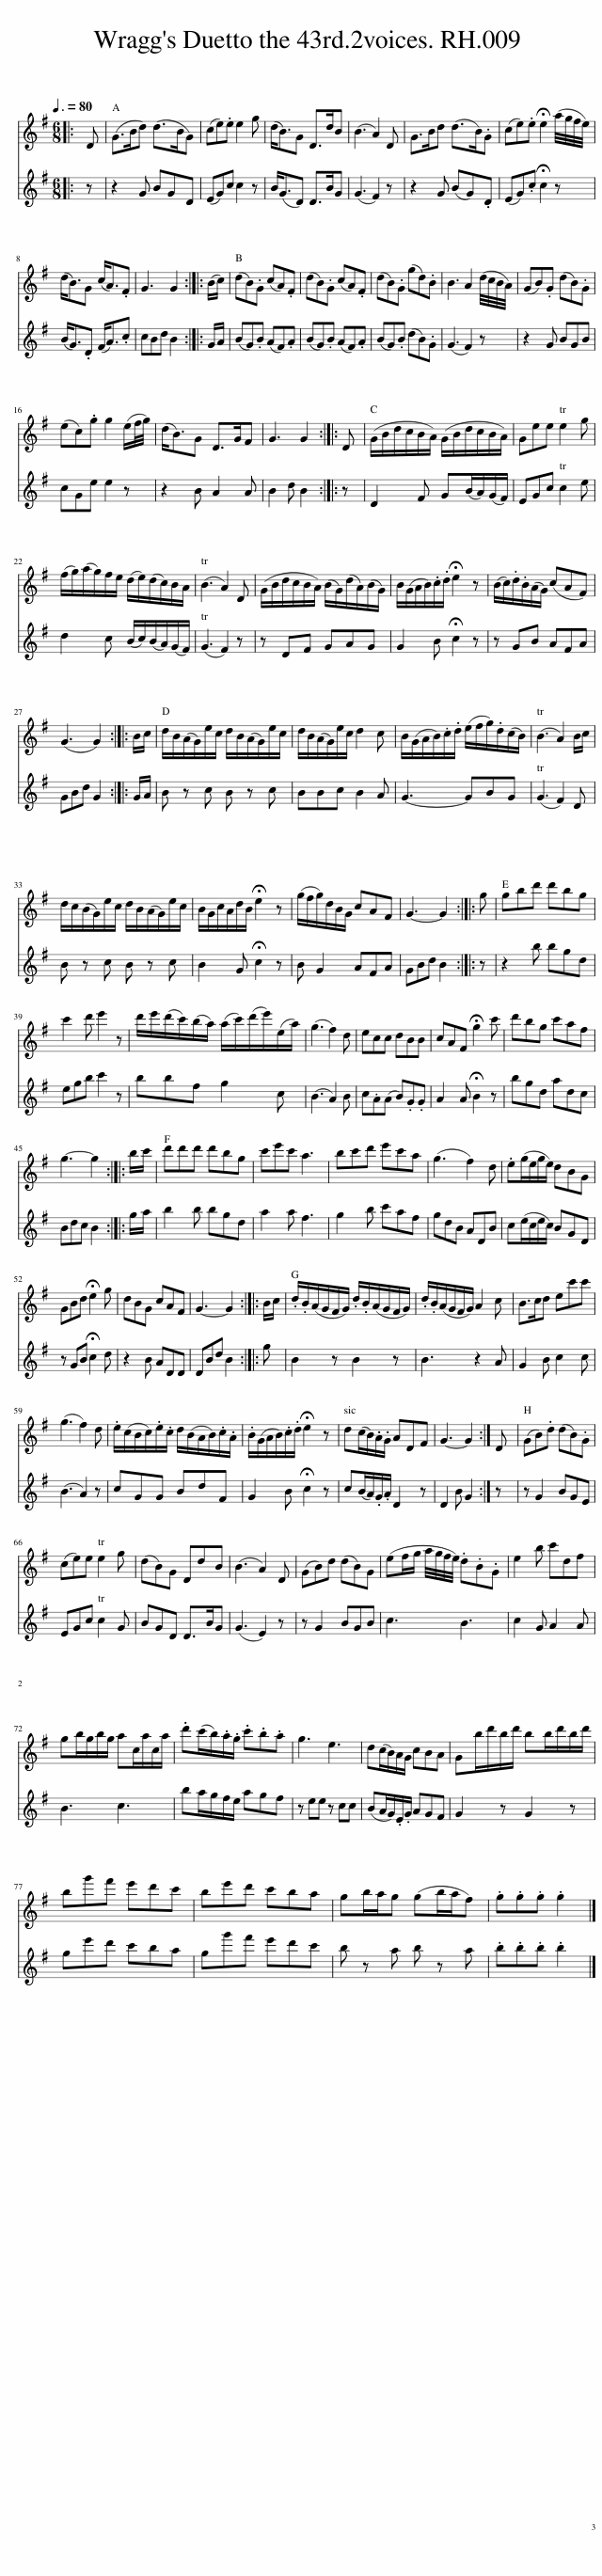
X:1
%%score 1 2
L:1/8
Q:3/8=80
M:6/8
I:linebreak $
K:G
V:1 treble
V:2 treble
V:1
|: D | (G>Bd) (d>BG) | (ce).e e2 g | (d<B)G D>dB | (B3 A2) D | %5
 G>Bd (d>B).G | (ce).e !fermata!e2 (a/4g/4f/4e/4) |$ (d<B)G (c<A).F | G3 G2 :: (B/c/) | %10
 (dB).G (cA).F | (dB).G (cA).F | (dB).G (gd).B | B3 A2 (d/4c/4B/4A/4) | (GB).G (dB).G |$ %15
 (ec).g g2 (e/f/4g/4) | (d<B)G D>GF | G3 G2 :: D | (G/B/d/c/B/A/) (G/B/d/c/B/A/) | %20
 Gee e2 g |$ (f/g/)(a/g/)f/e/ (d/e/)(d/c/)B/A/ | (B3 A2) D | (G/B/d/c/B/A/) (B/G/)(d/A/)(B/G/) | B/(G/A/B/).c/.d/ !fermata!e2 z | %25
 (B/c/).d/.B/(A/G/) (cAF) |$ (G3 G2) :: B/c/ | d/B/(A/G/)e/c/ d/B/(A/G/)e/c/ | d/B/(A/G/)e/c/ d2 c | %30
 B/(G/A/B/).c/.d/ (e/f/g/).d/(c/B/) | (B3 A2) B/c/ |$ d/c/(B/G/)e/c/ d/B/(A/G/)e/c/ | B/G/c/A/d/B/ !fermata!e2 z | (g/f/g/)d/B/G/ cAF | %35
 G3- G2 :: g | gbd' d'bg |$ c'2 d' e'2 z | d'/e'/(d'/c'/)(b/a/) (a/c'/)(d'/e'/)(e/a/) | %40
 (g3 f2) d | ecc dBB | cAF !fermata!g2 c' | d'bg c'af |$ g3- g2 :: %45
 b/c'/ | d'd'd' d'bg | c'e'c' a3 | bc'd' e'c'a | (g3 f2) d | %50
 .e(g/e/g/e/) dBG |$ GBd !fermata!e2 g | dBG cAF | G3- G2 :: B/c/ | %55
 .d/.B/(A/G/F/G/) .d/.B/(A/G/F/G/) | .d/.B/(A/G/F/G/) A2 c | B>cd ec'c' |$ (g3 f2) d | .e/(c/B/c/).e/.c/ d/(B/A/B/).c/.A/ | %60
 .B/(G/A/B/).c/.d/ !fermata!e2 z | d(c/B/).A/.G/ ADF | G3- G2 :| D | (GB).d (dB).G |$ %65
 (ce)e e2 g | (dB)G DdB | (B3 A2) D | (GB)d (dB)G | (ef/g/ a/4g/4f/4e/4) .d.B.G | %70
 e2 b c'df |$ gb/g/b/g/ ac/a/c/a/ | .d'(c'/b/).a/.g/ .c'.b.a | g3 e3 | d(c/B/)A/G/ cBA | %75
 Gb/d'/b/d'/ bb/d'/b/d'/ |$ bg'f' e'd'c' | be'd' c'ba | gb/a/g (gb/a/f) | .g.g.g .g2 |] %80
V:2
|: z | z2 G BGD | (EG)c c2 z | B<(GD) D>BG | (G3 F2) z | %5
 z2 G (BG).D | (EG).c !fermata!c2 z |$ (B<G).D (F<A).c | cBd B2 :: G/A/ | %10
 (BG).B (AF).A | (BG).B (AF).A | (BG).B (dB).G | (G3 F2) z | z2 G BGB |$ %15
 cGe e2 z | z2 B A2 A | B2 d B2 :: z | D2 F G(B/A/)(G/F/) | %20
 EGc c2 e |$ d2 c (B/c/)(B/A/)(G/F/) | (G3 F2) z | z DF GAG | G2 B !fermata!c2 z | %25
 z GB AFA |$ GBd G2 :: G/A/ | B z c B z c | BBc B2 A | %30
 G3- GBG | (G3 F2) D |$ B z c B z c | B2 G !fermata!c2 z | B G2 AFA | %35
 GBd B2 :: z | z2 b bgd |$ egb c'2 z | bbf g2 c | %40
 (B3 A2) B | c.A(A B).G.G | A2 A !fermata!B2 z | bgd adc |$ Bdc B2 :: %45
 g/a/ | b2 b bgd | a2 a f3 | g2 b c'af | gdB ADB | %50
 c(e/c/e/c/) BGD |$ z GB !fermata!c2 d | z2 B ADD | DBd B2 :: g | %55
 B2 z B2 z | B3 z2 A | G2 B c2 c |$ (B3 A2) z | cGG BdF | %60
 G2 B !fermata!c2 z | c(B/A/).G/.A/ D2 z | D2 B G2 :| z | z G2 BGE |$ %65
 EGc c2 G | BGD D>BG | (G3 E2) z | z G2 BGB | c3 B3 | %70
 c2 G A2 A |$ B3 c3 | ba/g/f/e/ agf | z ee z cc | (BA/G/).E/.G/ AGF | %75
 G2 z G2 z |$ ge'd' c'ba | gg'f' e'd'c' | b z a b z a | .b.b.b .b2 |] %80
